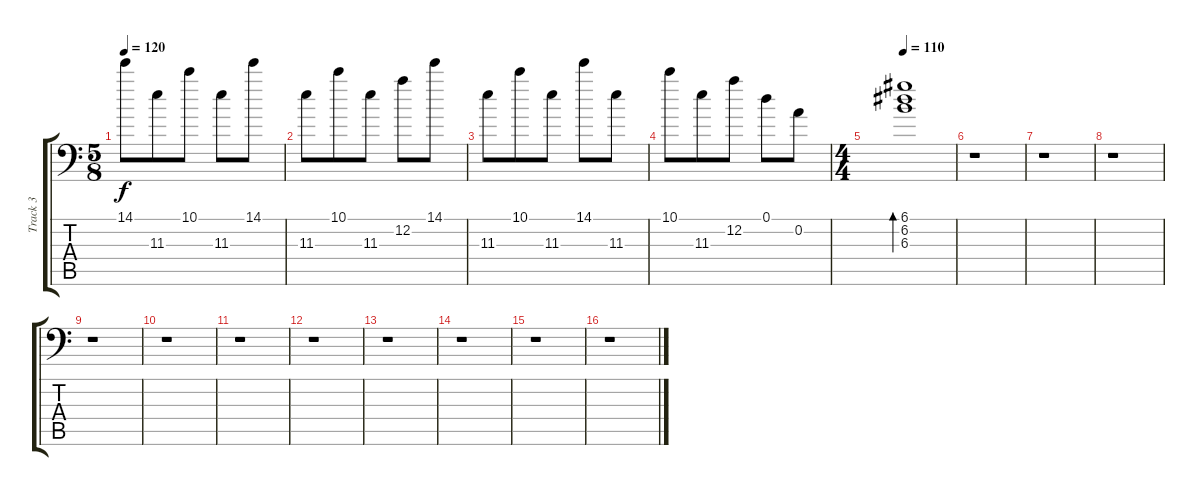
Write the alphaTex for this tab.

\track ("Track 3" "Track 3") {instrument electricguitarjazz}
\staff {score tabs}
\tuning (D4 A3 F3 A2 E2 A1) {hide}
\ts (5 8)
\tempo 120
\clef f4
\ks c
14.1.8{dy f} 11.3.8 10.1.8 11.3.8 14.1.8 |
11.3.8 10.1.8 11.3.8 12.2.8 14.1.8 |
11.3.8 10.1.8 11.3.8 14.1.8 11.3.8 |
10.1.8 11.3.8 12.2.8 0.1.8 0.2.8 |
\ts (4 4)
\tempo 110
(6.1 6.2 6.3).1{bd 480} |
r.1 |
r.1 |
r.1 |
r.1 |
r.1 |
r.1 |
r.1 |
r.1 |
r.1 |
r.1 |
r.1
